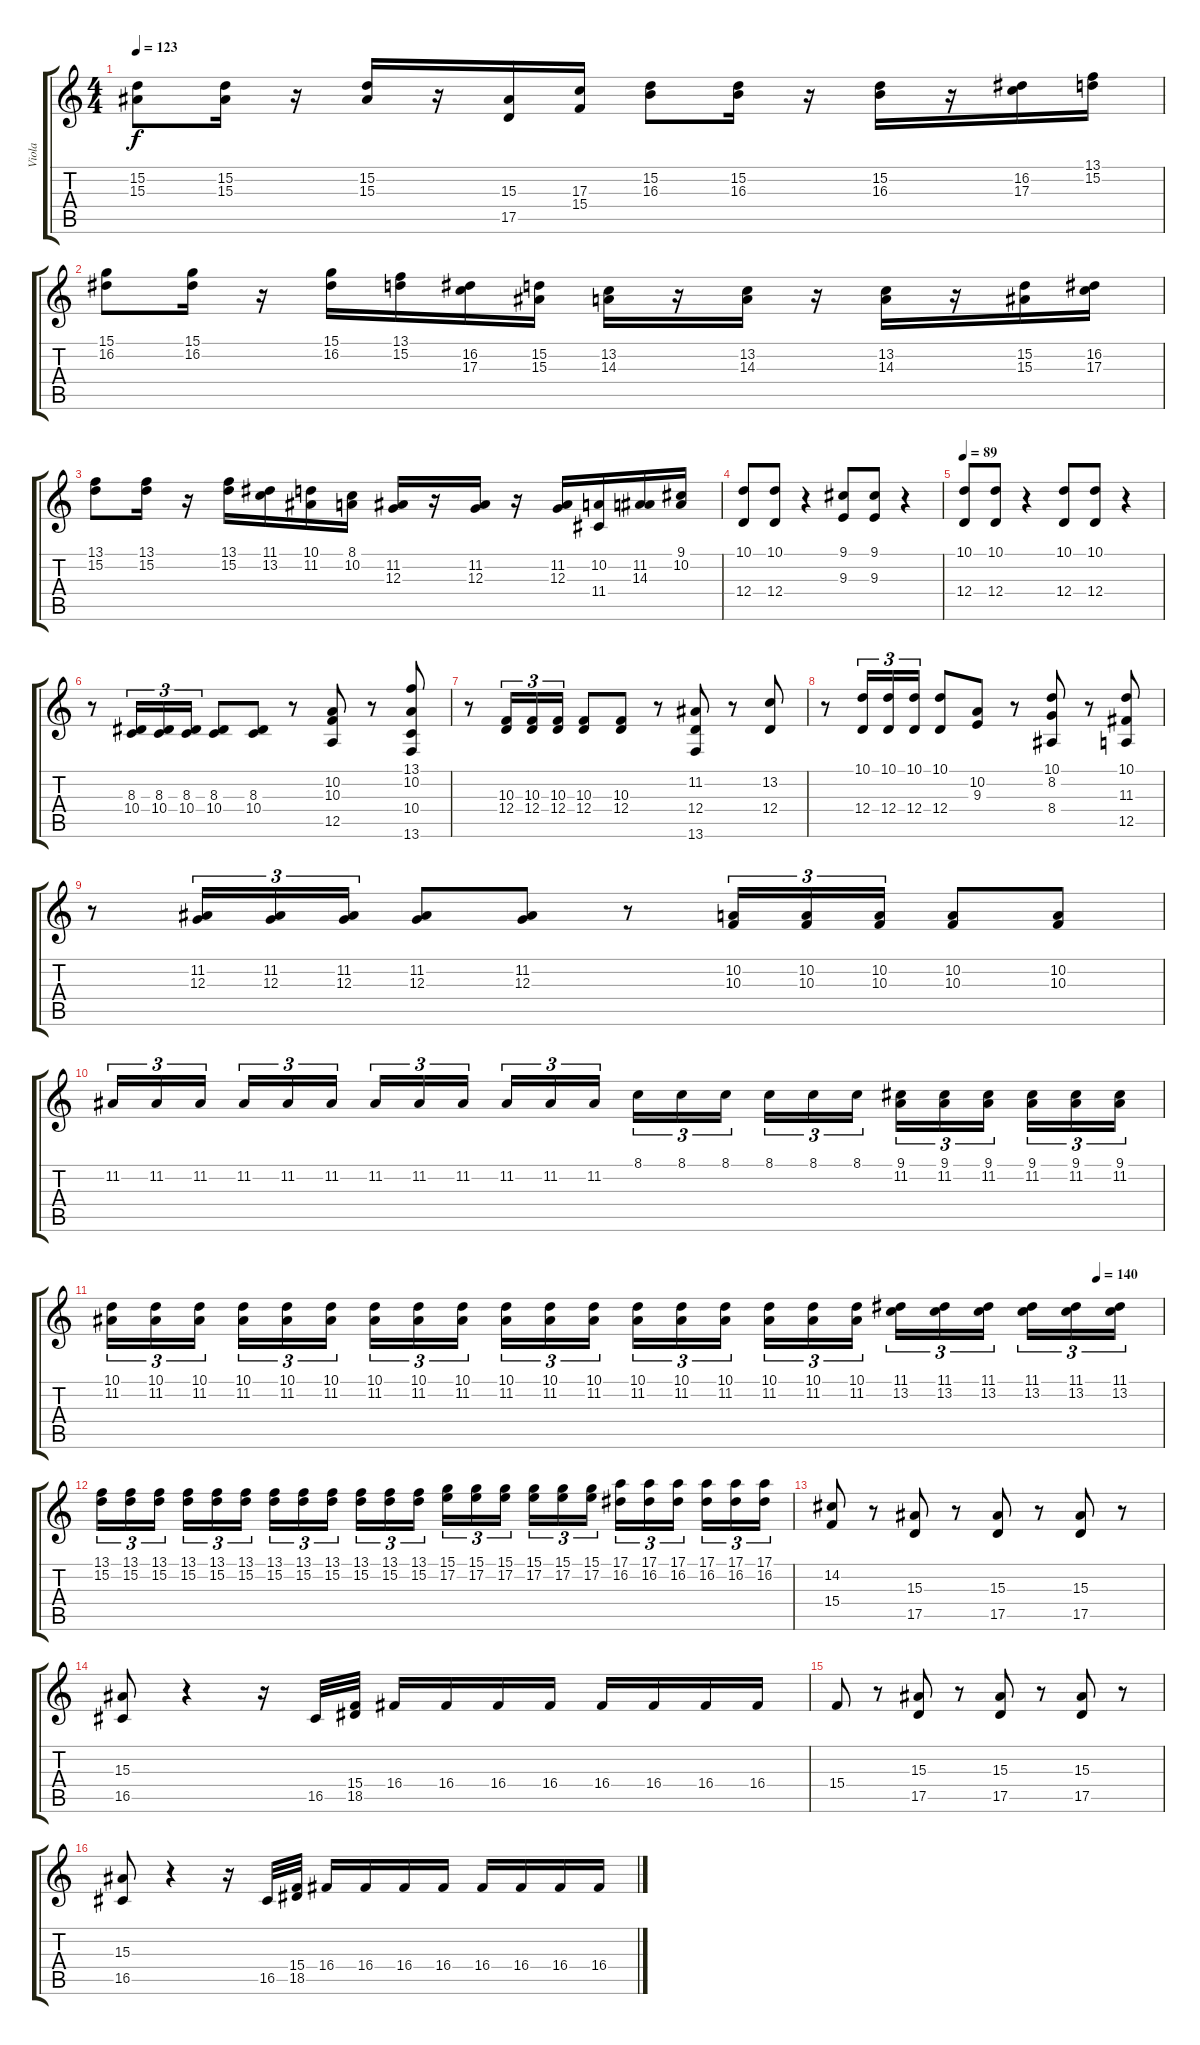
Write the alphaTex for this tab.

\track ("Viola" "Viola") {instrument pizzicatostrings}
\staff {score tabs}
\tuning (E4 B3 G3 D3 A2 E2) {hide}
\ts (4 4)
\tempo 123
\clef g2
\ks c
(15.2 15.3).8{dy f} (15.2 15.3).16 r.16 (15.2 15.3).16 r.16 (15.3 17.5).16 (17.3 15.4).16 (15.2 16.3).8 (15.2 16.3).16 r.16 (15.2 16.3).16 r.16 (16.2 17.3).16 (13.1 15.2).16 |
(15.1 16.2).8 (15.1 16.2).16 r.16 (15.1 16.2).16 (13.1 15.2).16 (16.2 17.3).16 (15.2 15.3).16 (13.2 14.3).16 r.16 (13.2 14.3).16 r.16 (13.2 14.3).16 r.16 (15.2 15.3).16 (16.2 17.3).16 |
(13.1 15.2).8 (13.1 15.2).16 r.16 (13.1 15.2).16 (11.1 13.2).16 (10.1 11.2).16 (8.1 10.2).16 (11.2 12.3).16 r.16 (11.2 12.3).16 r.16 (11.2 12.3).16 (10.2 11.4).16 (11.2 14.3).16 (9.1 10.2).16 |
(10.1 12.4).8 (10.1 12.4).8 r.4 (9.1 9.3).8 (9.1 9.3).8 r.4 |
\tempo 89
(10.1 12.4).8 (10.1 12.4).8 r.4 (10.1 12.4).8 (10.1 12.4).8 r.4 |
r.8 (8.3 10.4).16{tu (3 2)} (8.3 10.4).16{tu (3 2)} (8.3 10.4).16{tu (3 2)} (8.3 10.4).8 (8.3 10.4).8 r.8 (10.2 10.3 12.5).8 r.8 (13.1 10.2 10.4 13.6).8 |
r.8 (10.3 12.4).16{tu (3 2)} (10.3 12.4).16{tu (3 2)} (10.3 12.4).16{tu (3 2)} (10.3 12.4).8 (10.3 12.4).8 r.8 (11.2 12.4 13.6).8 r.8 (13.2 12.4).8 |
r.8 (10.1 12.4).16{tu (3 2)} (10.1 12.4).16{tu (3 2)} (10.1 12.4).16{tu (3 2)} (10.1 12.4).8 (10.2 9.3).8 r.8 (10.1 8.2 8.4).8 r.8 (10.1 11.3 12.5).8 |
r.8 (11.2 12.3).16{tu (3 2)} (11.2 12.3).16{tu (3 2)} (11.2 12.3).16{tu (3 2)} (11.2 12.3).8 (11.2 12.3).8 r.8 (10.2 10.3).16{tu (3 2)} (10.2 10.3).16{tu (3 2)} (10.2 10.3).16{tu (3 2)} (10.2 10.3).8 (10.2 10.3).8 |
11.2.16{tu (3 2)} 11.2.16{tu (3 2)} 11.2.16{tu (3 2)} 11.2.16{tu (3 2)} 11.2.16{tu (3 2)} 11.2.16{tu (3 2)} 11.2.16{tu (3 2)} 11.2.16{tu (3 2)} 11.2.16{tu (3 2)} 11.2.16{tu (3 2)} 11.2.16{tu (3 2)} 11.2.16{tu (3 2)} 8.1.16{tu (3 2)} 8.1.16{tu (3 2)} 8.1.16{tu (3 2)} 8.1.16{tu (3 2)} 8.1.16{tu (3 2)} 8.1.16{tu (3 2)} (9.1 11.2).16{tu (3 2)} (9.1 11.2).16{tu (3 2)} (9.1 11.2).16{tu (3 2)} (9.1 11.2).16{tu (3 2)} (9.1 11.2).16{tu (3 2)} (9.1 11.2).16{tu (3 2)} |
\tempo (140 0.9375)
(10.1 11.2).16{tu (3 2)} (10.1 11.2).16{tu (3 2)} (10.1 11.2).16{tu (3 2)} (10.1 11.2).16{tu (3 2)} (10.1 11.2).16{tu (3 2)} (10.1 11.2).16{tu (3 2)} (10.1 11.2).16{tu (3 2)} (10.1 11.2).16{tu (3 2)} (10.1 11.2).16{tu (3 2)} (10.1 11.2).16{tu (3 2)} (10.1 11.2).16{tu (3 2)} (10.1 11.2).16{tu (3 2)} (10.1 11.2).16{tu (3 2)} (10.1 11.2).16{tu (3 2)} (10.1 11.2).16{tu (3 2)} (10.1 11.2).16{tu (3 2)} (10.1 11.2).16{tu (3 2)} (10.1 11.2).16{tu (3 2)} (11.1 13.2).16{tu (3 2)} (11.1 13.2).16{tu (3 2)} (11.1 13.2).16{tu (3 2)} (11.1 13.2).16{tu (3 2)} (11.1 13.2).16{tu (3 2)} (11.1 13.2).16{tu (3 2)} |
(13.1 15.2).16{tu (3 2)} (13.1 15.2).16{tu (3 2)} (13.1 15.2).16{tu (3 2)} (13.1 15.2).16{tu (3 2)} (13.1 15.2).16{tu (3 2)} (13.1 15.2).16{tu (3 2)} (13.1 15.2).16{tu (3 2)} (13.1 15.2).16{tu (3 2)} (13.1 15.2).16{tu (3 2)} (13.1 15.2).16{tu (3 2)} (13.1 15.2).16{tu (3 2)} (13.1 15.2).16{tu (3 2)} (15.1 17.2).16{tu (3 2)} (15.1 17.2).16{tu (3 2)} (15.1 17.2).16{tu (3 2)} (15.1 17.2).16{tu (3 2)} (15.1 17.2).16{tu (3 2)} (15.1 17.2).16{tu (3 2)} (17.1 16.2).16{tu (3 2)} (17.1 16.2).16{tu (3 2)} (17.1 16.2).16{tu (3 2)} (17.1 16.2).16{tu (3 2)} (17.1 16.2).16{tu (3 2)} (17.1 16.2).16{tu (3 2)} |
(14.2 15.4).8 r.8 (15.3 17.5).8 r.8 (15.3 17.5).8 r.8 (15.3 17.5).8 r.8 |
(15.3 16.5).8 r.4 r.16 16.5.32 (15.4 18.5).32 16.4.16 16.4.16 16.4.16 16.4.16 16.4.16 16.4.16 16.4.16 16.4.16 |
15.4.8 r.8 (15.3 17.5).8 r.8 (15.3 17.5).8 r.8 (15.3 17.5).8 r.8 |
(15.3 16.5).8 r.4 r.16 16.5.32 (15.4 18.5).32 16.4.16 16.4.16 16.4.16 16.4.16 16.4.16 16.4.16 16.4.16 16.4.16
